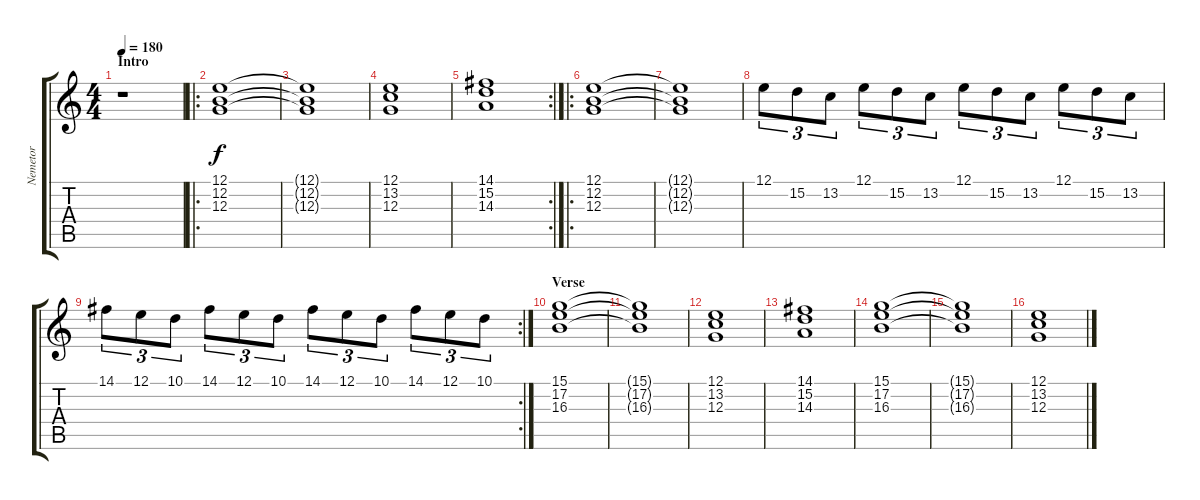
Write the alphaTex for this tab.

\track ("Nemetor" "Nemetor") {instrument stringensemble1}
\staff {score tabs}
\tuning (E4 B3 G3 D3 A2 E2) {hide}
\ts (4 4)
\section ("" "Intro")
\tempo 180
\clef g2
\ks c
r.1{dy f instrument stringensemble1} |
\ro
(12.1 12.2 12.3).1 |
(12.1{t} 12.2{t} 12.3{t}).1 |
(12.1 13.2 12.3).1 |
\rc 2
(14.1 15.2 14.3).1 |
\ro
(12.1 12.2 12.3).1 |
(12.1{t} 12.2{t} 12.3{t}).1 |
12.1.8{tu (3 2)} 15.2.8{tu (3 2)} 13.2.8{tu (3 2)} 12.1.8{tu (3 2)} 15.2.8{tu (3 2)} 13.2.8{tu (3 2)} 12.1.8{tu (3 2)} 15.2.8{tu (3 2)} 13.2.8{tu (3 2)} 12.1.8{tu (3 2)} 15.2.8{tu (3 2)} 13.2.8{tu (3 2)} |
\rc 2
14.1.8{tu (3 2)} 12.1.8{tu (3 2)} 10.1.8{tu (3 2)} 14.1.8{tu (3 2)} 12.1.8{tu (3 2)} 10.1.8{tu (3 2)} 14.1.8{tu (3 2)} 12.1.8{tu (3 2)} 10.1.8{tu (3 2)} 14.1.8{tu (3 2)} 12.1.8{tu (3 2)} 10.1.8{tu (3 2)} |
\section ("" "Verse")
(15.1 17.2 16.3).1 |
(15.1{t} 17.2{t} 16.3{t}).1 |
(12.1 13.2 12.3).1 |
(14.1 15.2 14.3).1 |
(15.1 17.2 16.3).1 |
(15.1{t} 17.2{t} 16.3{t}).1 |
(12.1 13.2 12.3).1
